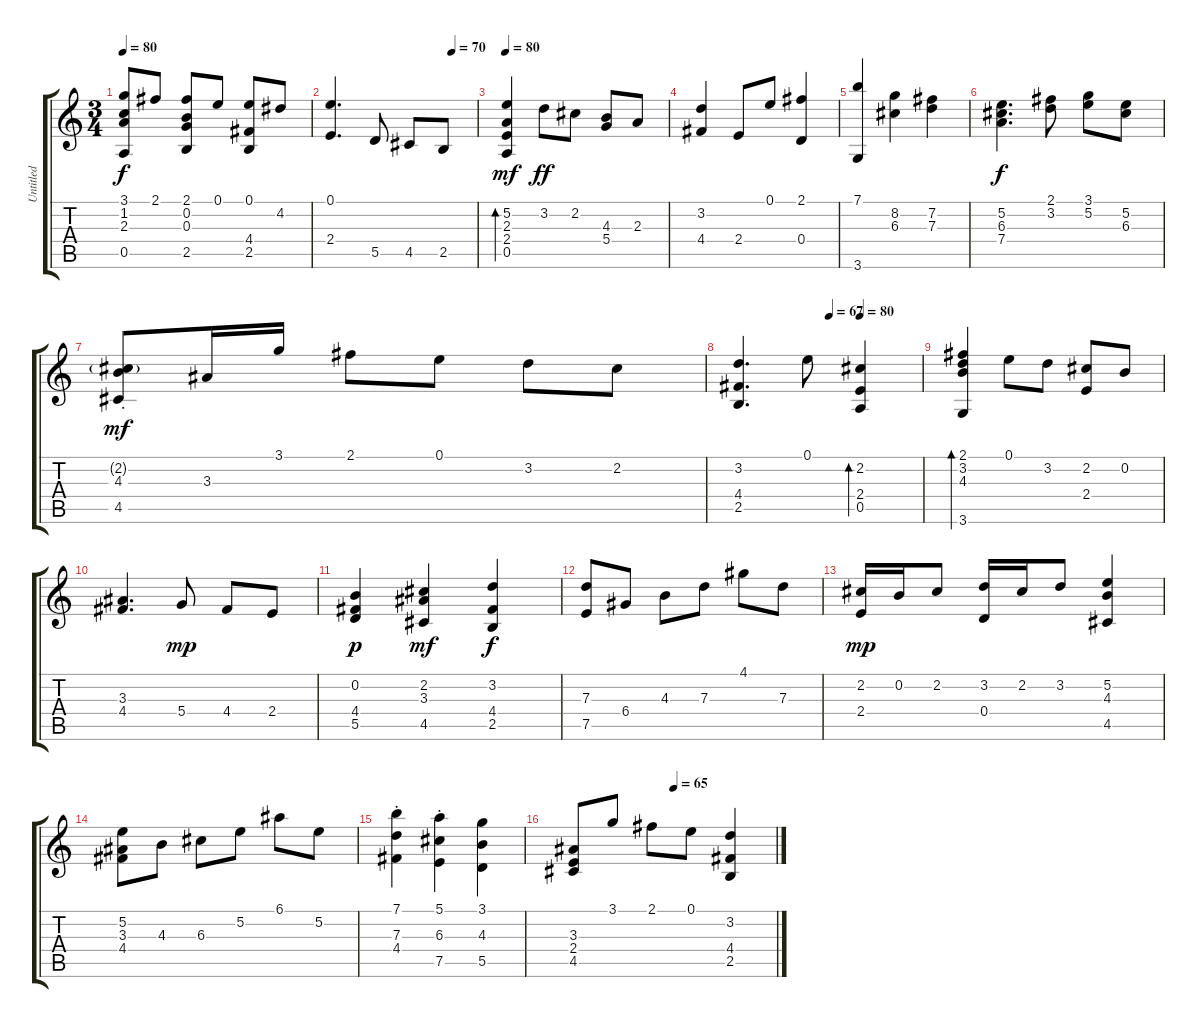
\track ("Untitled" "Untitled") {instrument acousticguitarnylon}
\staff {score tabs}
\tuning (E4 B3 G3 D3 A2 E2) {hide}
\ts (3 4)
\tempo 80
\clef g2
\ks c
(3.1 1.2 2.3 0.5).8{dy f} 2.1.8 (2.1 0.2 0.3 2.5).8 0.1.8 (0.1 4.4 2.5).8 4.2.8 |
\tempo (70 0.8333333333333334)
(0.1 2.4).4{d} 5.5.8 4.5.8 2.5.8 |
\tempo 80
(5.2 2.3 2.4 0.5).4{bd 30 dy mf} 3.2.8{dy ff} 2.2.8 (4.3 5.4).8 2.3.8 |
(3.2 4.4).4 2.4.8 0.1.8 (2.1 0.4).4 |
(7.1 3.6).4 (8.2 6.3).4 (7.2 7.3).4 |
(5.2 6.3 7.4).4{d dy f} (2.1 3.2).8 (3.1 5.2).8 (5.2 6.3).8 |
(2.2{g st} 4.3{st} 4.5{st}).8{dy mf} 3.3.16 3.1.16 2.1.8 0.1.8 3.2.8 2.2.8 |
\tempo (67 0.5)
\tempo (80 0.6666666666666666)
(3.2 4.4 2.5).4{d} 0.1.8 (2.2 2.4 0.5).4{bd 30} |
(2.1 3.2 4.3 3.6).4{bd 30} 0.1.8 3.2.8 (2.2 2.4).8 0.2.8 |
(3.3 4.4).4{d} 5.4.8{dy mp} 4.4.8 2.4.8 |
(0.2 4.4 5.5).4{dy p} (2.2 3.3 4.5).4{dy mf} (3.2 4.4 2.5).4{dy f} |
(7.3 7.5).8 6.4.8 4.3.8 7.3.8 4.1.8 7.3.8 |
(2.2 2.4).16{dy mp} 0.2.16 2.2.8 (3.2 0.4).16 2.2.16 3.2.8 (5.2 4.3 4.5).4 |
(5.2 3.3 4.4).8 4.3.8 6.3.8 5.2.8 6.1.8 5.2.8 |
(7.1{st} 7.3{st} 4.4{st}).4 (5.1{st} 6.3{st} 7.5{st}).4 (3.1 4.3 5.5).4 |
\tempo (65 0.5)
(3.3 2.4 4.5).8 3.1.8 2.1.8 0.1.8 (3.2 4.4 2.5).4
